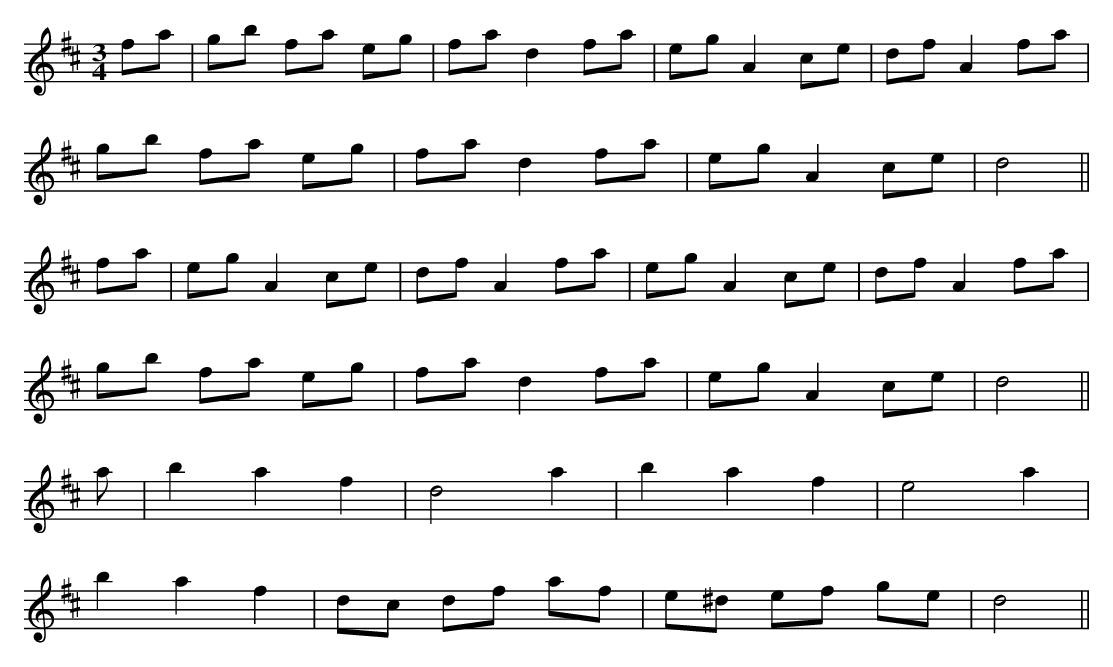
X:1
M:3/4
K:D
fa|gb fa eg|fa d2 fa|eg A2 ce|df A2 fa|
gb fa eg|fa d2 fa|eg A2 ce|d4||
fa|eg A2 ce|df A2 fa|eg A2 ce|df A2 fa|
gb fa eg|fa d2 fa|eg A2 ce|d4||
a|b2 a2 f2|d4 a2|b2 a2 f2|e4 a2|
b2 a2 f2|dc df af|e^d ef ge|d4||
